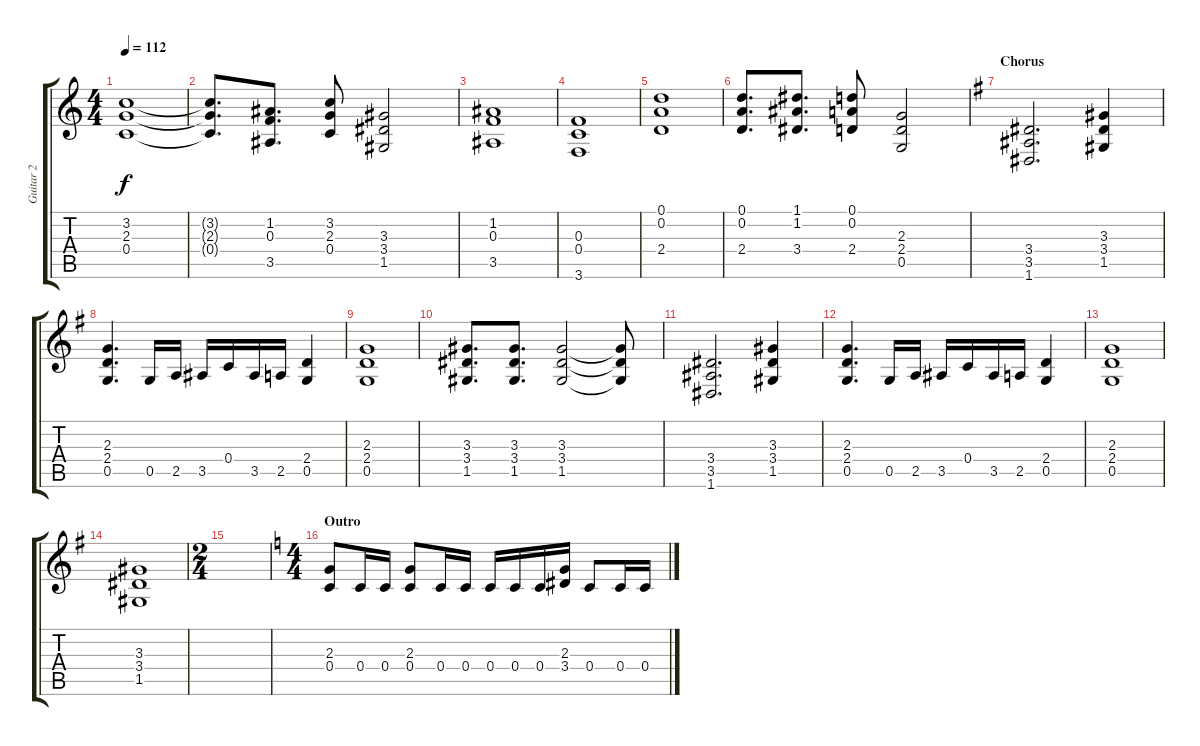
\track ("Guitar 2" "Guitar 2") {instrument acousticguitarsteel}
\staff {score tabs}
\tuning (D4 A3 F3 C3 G2 D2) {hide}
\ts (4 4)
\tempo 112
\clef g2
\ks c
(3.2 2.3 0.4).1{dy f} |
(3.2{t} 2.3{t} 0.4{t}).8{d} (1.2 0.3 3.5).8{d} (3.2 2.3 0.4).8 (3.3 3.4 1.5).2 |
(1.2 0.3 3.5).1 |
(0.3 0.4 3.6).1 |
(0.1 0.2 2.4).1 |
(0.1 0.2 2.4).8{d} (1.1 1.2 3.4).8{d} (0.1 0.2 2.4).8 (2.3 2.4 0.5).2 |
\section ("" "Chorus")
\ks g
(3.4 3.5 1.6).2{d} (3.3 3.4 1.5).4 |
(2.3 2.4 0.5).4{d} 0.5.16 2.5.16 3.5.16 0.4.16 3.5.16 2.5.16 (2.4 0.5).4 |
(2.3 2.4 0.5).1 |
(3.3 3.4 1.5).8{d} (3.3 3.4 1.5).8{d} (3.3 3.4 1.5).2 (3.3{t} 3.4{t} 1.5{t}).8 |
(3.4 3.5 1.6).2{d} (3.3 3.4 1.5).4 |
(2.3 2.4 0.5).4{d} 0.5.16 2.5.16 3.5.16 0.4.16 3.5.16 2.5.16 (2.4 0.5).4 |
(2.3 2.4 0.5).1 |
(3.3 3.4 1.5).1 |
\ts (2 4)
|
\ts (4 4)
\section ("" "Outro")
\ks c
(2.3 0.4).8 0.4.16 0.4.16 (2.3 0.4).8 0.4.16 0.4.16 0.4.16 0.4.16 0.4.16 (2.3 3.4).16 0.4.8 0.4.16 0.4.16
